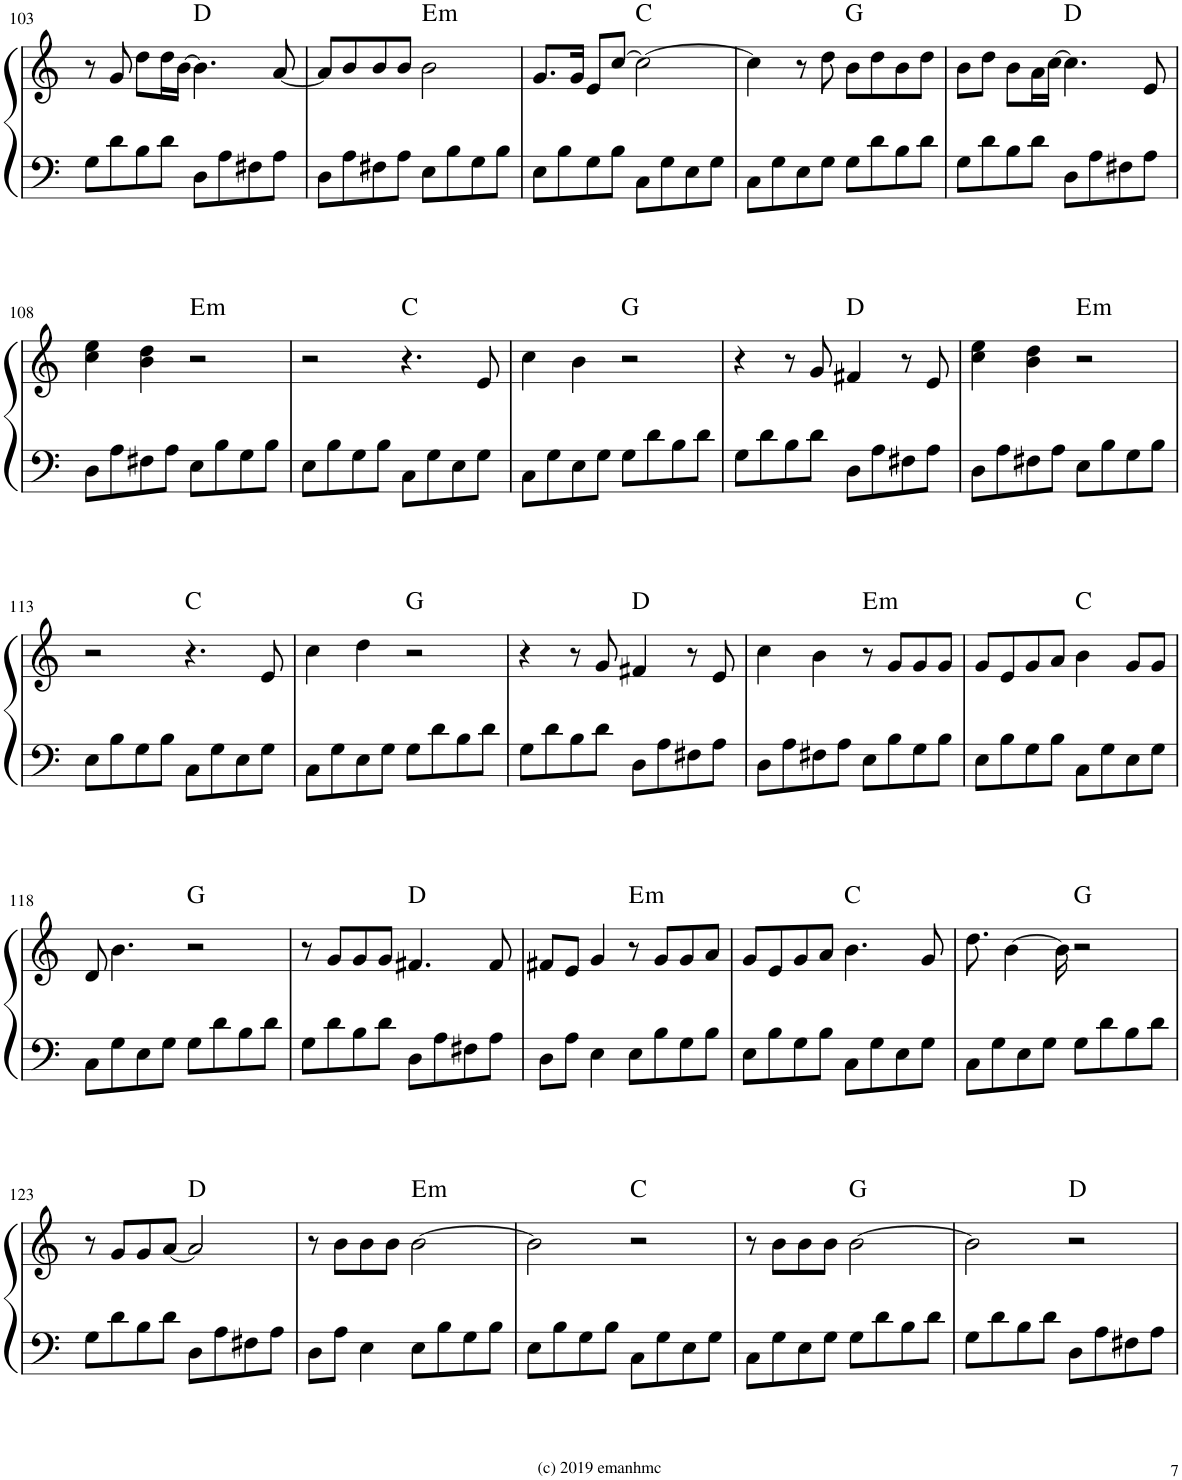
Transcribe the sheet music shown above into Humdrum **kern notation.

**kern	**kern	**harte
*part1	*part1	*part1
*staff2	*staff1	*
*I"Piano	*	*
*I'Pno.	*	*
!!LO:PB:g=z
*clefF4	*clefF4	*
*k[]	*k[]	*
*M4/4	*M4/4	*
=103	=103	=103
8G\L	8r	.
8d\	8g/	.
8B\	8dd\L	.
8d\J	16dd\L	.
.	[16b\JJ	.
8D\L	4.b\]	D:maj
8A\	.	.
8F#X\	.	.
8A\J	[8a/	.
=104	=104	=104
8D\L	8a/L]	.
8A\	8b/	.
8F#X\	8b/	.
8A\J	8b/J	.
!	!	!LO:H:kt=m
8E\L	2b\	E:min
8B\	.	.
8G\	.	.
8B\J	.	.
=105	=105	=105
8E\L	8.g/L	.
8B\	.	.
.	16g/Jk	.
8G\	8e/L	.
8B\J	[8cc/J	.
8C\L	2cc\_	C:maj
8G\	.	.
8E\	.	.
8G\J	.	.
=106	=106	=106
8C\L	4cc\]	.
8G\	.	.
8E\	8r	.
8G\J	8dd\	.
8G\L	8b\L	G:maj
8d\	8dd\	.
8B\	8b\	.
8d\J	8dd\J	.
=107	=107	=107
8G\L	8b\L	.
8d\	8dd\J	.
8B\	8b\L	.
8d\J	16a\L	.
.	[16cc\JJ	.
8D\L	4.cc\]	D:maj
8A\	.	.
8F#X\	.	.
8A\J	8e/	.
!!LO:LB:g=z
=108	=108	=108
8D\L	4cc\ 4ee\	.
8A\	.	.
8F#X\	4b\ 4dd\	.
8A\J	.	.
!	!	!LO:H:kt=m
8E\L	2r	E:min
8B\	.	.
8G\	.	.
8B\J	.	.
=109	=109	=109
8E\L	2r	.
8B\	.	.
8G\	.	.
8B\J	.	.
8C\L	4.r	C:maj
8G\	.	.
8E\	.	.
8G\J	8e/	.
=110	=110	=110
8C\L	4cc\	.
8G\	.	.
8E\	4b\	.
8G\J	.	.
8G\L	2r	G:maj
8d\	.	.
8B\	.	.
8d\J	.	.
=111	=111	=111
8G\L	4r	.
8d\	.	.
8B\	8r	.
8d\J	8g/	.
8D\L	4f#X/	D:maj
8A\	.	.
8F#X\	8r	.
8A\J	8e/	.
=112	=112	=112
8D\L	4cc\ 4ee\	.
8A\	.	.
8F#X\	4b\ 4dd\	.
8A\J	.	.
!	!	!LO:H:kt=m
8E\L	2r	E:min
8B\	.	.
8G\	.	.
8B\J	.	.
!!LO:LB:g=z
=113	=113	=113
8E\L	2r	.
8B\	.	.
8G\	.	.
8B\J	.	.
8C\L	4.r	C:maj
8G\	.	.
8E\	.	.
8G\J	8e/	.
=114	=114	=114
8C\L	4cc\	.
8G\	.	.
8E\	4dd\	.
8G\J	.	.
8G\L	2r	G:maj
8d\	.	.
8B\	.	.
8d\J	.	.
=115	=115	=115
8G\L	4r	.
8d\	.	.
8B\	8r	.
8d\J	8g/	.
8D\L	4f#X/	D:maj
8A\	.	.
8F#X\	8r	.
8A\J	8e/	.
=116	=116	=116
8D\L	4cc\	.
8A\	.	.
8F#X\	4b\	.
8A\J	.	.
!	!	!LO:H:kt=m
8E\L	8r	E:min
8B\	8g/L	.
8G\	8g/	.
8B\J	8g/J	.
=117	=117	=117
8E\L	8g/L	.
8B\	8e/	.
8G\	8g/	.
8B\J	8a/J	.
8C\L	4b\	C:maj
8G\	.	.
8E\	8g/L	.
8G\J	8g/J	.
!!LO:LB:g=z
=118	=118	=118
8C\L	8d/	.
8G\	4.b\	.
8E\	.	.
8G\J	.	.
8G\L	2r	G:maj
8d\	.	.
8B\	.	.
8d\J	.	.
=119	=119	=119
8G\L	8r	.
8d\	8g/L	.
8B\	8g/	.
8d\J	8g/J	.
8D\L	4.f#X/	D:maj
8A\	.	.
8F#X\	.	.
8A\J	8f#/	.
=120	=120	=120
8D\L	8f#X/L	.
8A\J	8e/J	.
4E\	4g/	.
!	!	!LO:H:kt=m
8E\L	8r	E:min
8B\	8g/L	.
8G\	8g/	.
8B\J	8a/J	.
=121	=121	=121
8E\L	8g/L	.
8B\	8e/	.
8G\	8g/	.
8B\J	8a/J	.
8C\L	4.b\	C:maj
8G\	.	.
8E\	.	.
8G\J	8g/	.
=122	=122	=122
8C\L	8.dd\	.
8G\	.	.
.	[4b\	.
8E\	.	.
8G\J	.	.
.	16b\]	.
8G\L	2r	G:maj
8d\	.	.
8B\	.	.
8d\J	.	.
!!LO:LB:g=z
=123	=123	=123
8G\L	8r	.
8d\	8g/L	.
8B\	8g/	.
8d\J	[8a/J	.
8D\L	2a/]	D:maj
8A\	.	.
8F#X\	.	.
8A\J	.	.
=124	=124	=124
8D\L	8r	.
8A\J	8b\L	.
4E\	8b\	.
.	8b\J	.
!	!	!LO:H:kt=m
8E\L	[2b\	E:min
8B\	.	.
8G\	.	.
8B\J	.	.
=125	=125	=125
8E\L	2b\]	.
8B\	.	.
8G\	.	.
8B\J	.	.
8C\L	2r	C:maj
8G\	.	.
8E\	.	.
8G\J	.	.
=126	=126	=126
8C\L	8r	.
8G\	8b\L	.
8E\	8b\	.
8G\J	8b\J	.
8G\L	[2b\	G:maj
8d\	.	.
8B\	.	.
8d\J	.	.
=127	=127	=127
8G\L	2b\]	.
8d\	.	.
8B\	.	.
8d\J	.	.
8D\L	2r	D:maj
8A\	.	.
8F#X\	.	.
8A\J	.	.
=	=	=
*-	*-	*-
